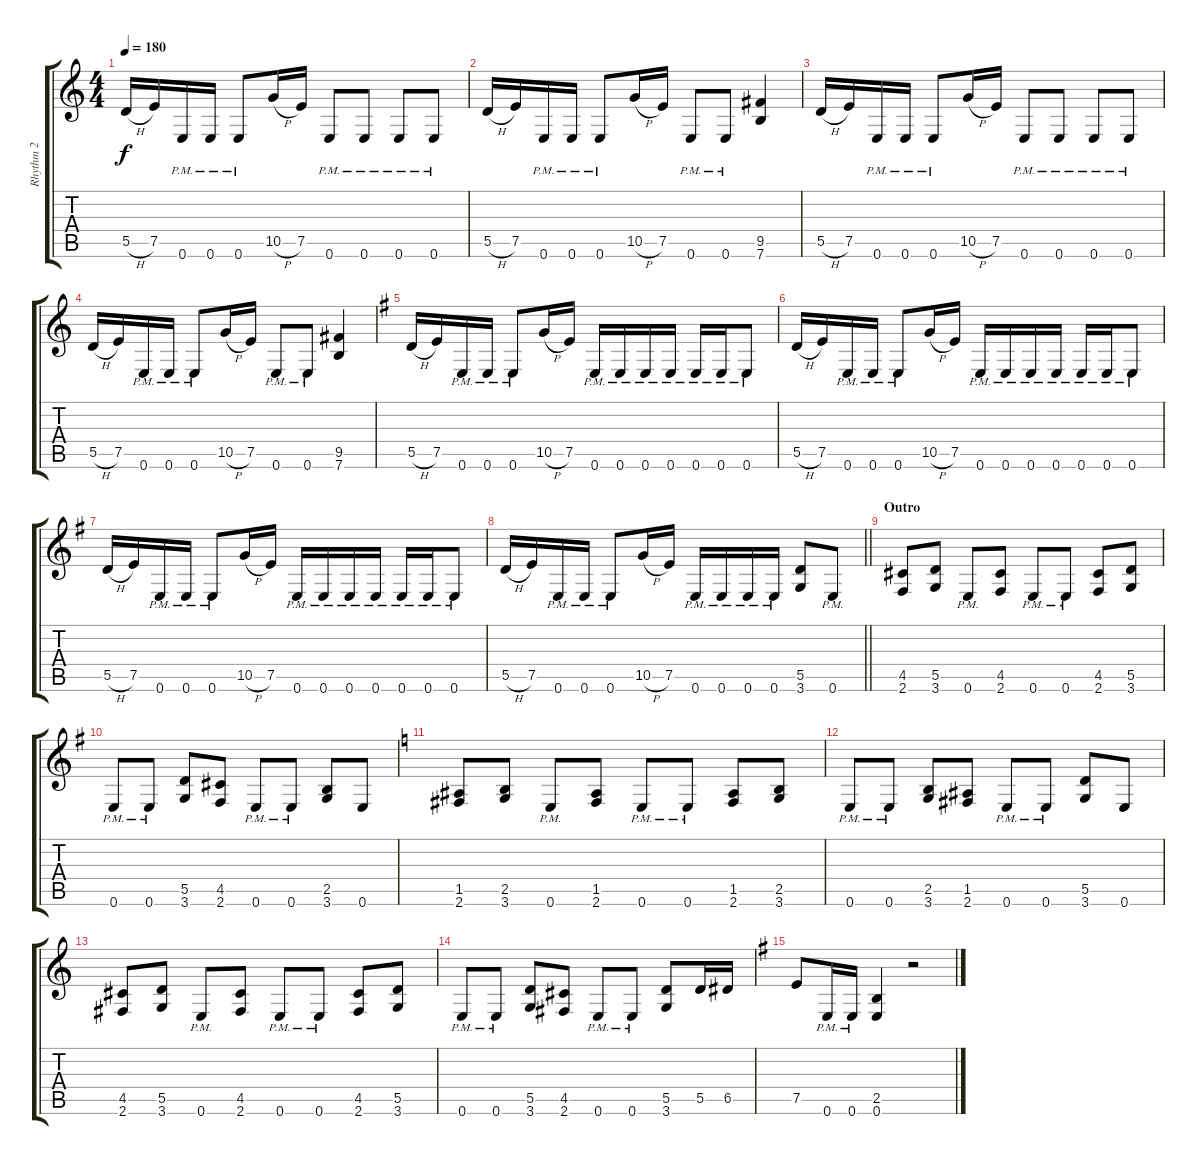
\track ("Rhythm 2" "Rhythm 2") {instrument distortionguitar}
\staff {score tabs}
\tuning (E4 B3 G3 D3 A2 E2) {hide}
\ts (4 4)
\tempo 180
\clef g2
\ks c
5.5{h}.16{dy f} 7.5.16 0.6{pm}.16 0.6{pm}.16 0.6{pm}.8 10.5{h}.16 7.5.16 0.6{pm}.8 0.6{pm}.8 0.6{pm}.8 0.6{pm}.8 |
5.5{h}.16 7.5.16 0.6{pm}.16 0.6{pm}.16 0.6{pm}.8 10.5{h}.16 7.5.16 0.6{pm}.8 0.6{pm}.8 (9.5 7.6).4 |
5.5{h}.16 7.5.16 0.6{pm}.16 0.6{pm}.16 0.6{pm}.8 10.5{h}.16 7.5.16 0.6{pm}.8 0.6{pm}.8 0.6{pm}.8 0.6{pm}.8 |
5.5{h}.16 7.5.16 0.6{pm}.16 0.6{pm}.16 0.6{pm}.8 10.5{h}.16 7.5.16 0.6{pm}.8 0.6{pm}.8 (9.5 7.6).4 |
\ks g
5.5{h}.16 7.5.16 0.6{pm}.16 0.6{pm}.16 0.6{pm}.8 10.5{h}.16 7.5.16 0.6{pm}.16 0.6{pm}.16 0.6{pm}.16 0.6{pm}.16 0.6{pm}.16 0.6{pm}.16 0.6{pm}.8 |
5.5{h}.16 7.5.16 0.6{pm}.16 0.6{pm}.16 0.6{pm}.8 10.5{h}.16 7.5.16 0.6{pm}.16 0.6{pm}.16 0.6{pm}.16 0.6{pm}.16 0.6{pm}.16 0.6{pm}.16 0.6{pm}.8 |
5.5{h}.16 7.5.16 0.6{pm}.16 0.6{pm}.16 0.6{pm}.8 10.5{h}.16 7.5.16 0.6{pm}.16 0.6{pm}.16 0.6{pm}.16 0.6{pm}.16 0.6{pm}.16 0.6{pm}.16 0.6{pm}.8 |
\barLineRight lightlight
5.5{h}.16 7.5.16 0.6{pm}.16 0.6{pm}.16 0.6{pm}.8 10.5{h}.16 7.5.16 0.6{pm}.16 0.6{pm}.16 0.6{pm}.16 0.6{pm}.16 (5.5 3.6).8 0.6{pm}.8 |
\section ("" "Outro")
(4.5 2.6).8 (5.5 3.6).8 0.6{pm}.8 (4.5 2.6).8 0.6{pm}.8 0.6{pm}.8 (4.5 2.6).8 (5.5 3.6).8 |
0.6{pm}.8 0.6{pm}.8 (5.5 3.6).8 (4.5 2.6).8 0.6{pm}.8 0.6{pm}.8 (2.5 3.6).8 0.6.8 |
\ks c
(1.5 2.6).8 (2.5 3.6).8 0.6{pm}.8 (1.5 2.6).8 0.6{pm}.8 0.6{pm}.8 (1.5 2.6).8 (2.5 3.6).8 |
0.6{pm}.8 0.6{pm}.8 (2.5 3.6).8 (1.5 2.6).8 0.6{pm}.8 0.6{pm}.8 (5.5 3.6).8 0.6.8 |
(4.5 2.6).8 (5.5 3.6).8 0.6{pm}.8 (4.5 2.6).8 0.6{pm}.8 0.6{pm}.8 (4.5 2.6).8 (5.5 3.6).8 |
0.6{pm}.8 0.6{pm}.8 (5.5 3.6).8 (4.5 2.6).8 0.6{pm}.8 0.6{pm}.8 (5.5 3.6).8 5.5.16 6.5.16 |
\ks g
7.5.8 0.6{pm}.16 0.6{pm}.16 (2.5 0.6).4 r.2
